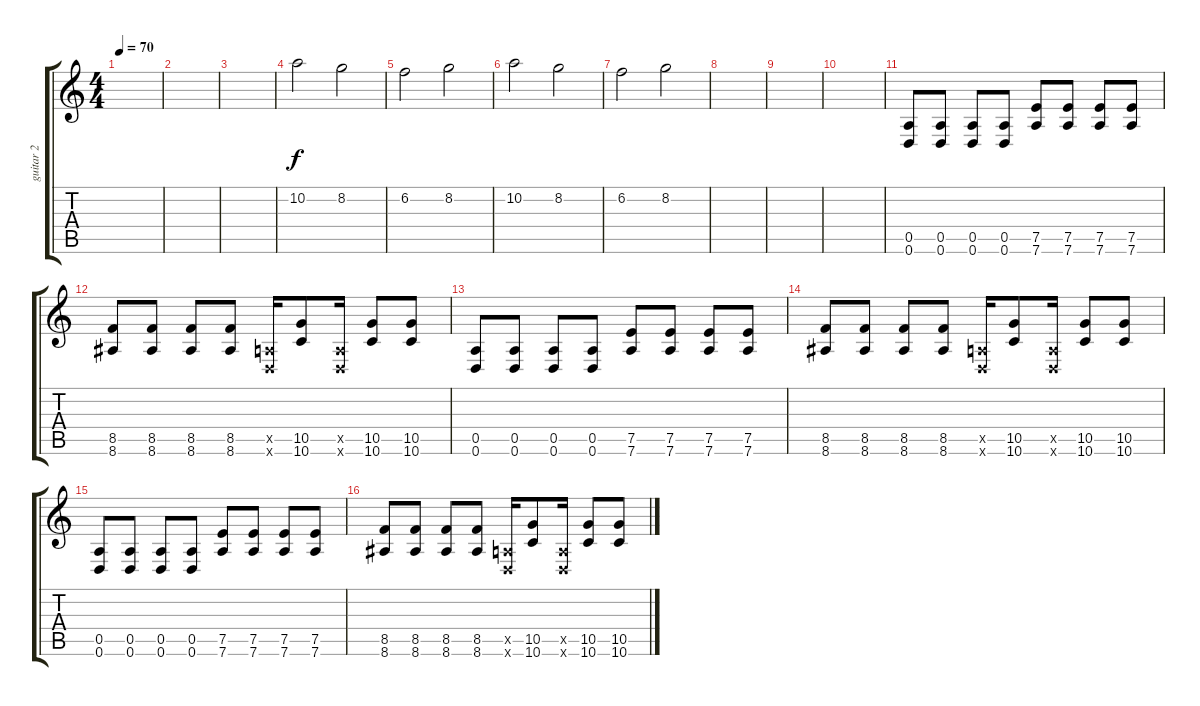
\track ("guitar 2" "guitar 2") {instrument distortionguitar}
\staff {score tabs}
\tuning (E4 B3 G3 D3 A2 D2) {hide}
\ts (4 4)
\tempo 70
\clef g2
\ks c
|
|
|
10.2.2 8.2.2 |
6.2.2 8.2.2 |
10.2.2 8.2.2 |
6.2.2 8.2.2 |
|
|
|
(0.5 0.6).8 (0.5 0.6).8 (0.5 0.6).8 (0.5 0.6).8 (7.5 7.6).8 (7.5 7.6).8 (7.5 7.6).8 (7.5 7.6).8 |
(8.5 8.6).8 (8.5 8.6).8 (8.5 8.6).8 (8.5 8.6).8 (0.5{x} 0.6{x}).16 (10.5 10.6).8 (0.5{x} 0.6{x}).16 (10.5 10.6).8 (10.5 10.6).8 |
(0.5 0.6).8 (0.5 0.6).8 (0.5 0.6).8 (0.5 0.6).8 (7.5 7.6).8 (7.5 7.6).8 (7.5 7.6).8 (7.5 7.6).8 |
(8.5 8.6).8 (8.5 8.6).8 (8.5 8.6).8 (8.5 8.6).8 (0.5{x} 0.6{x}).16 (10.5 10.6).8 (0.5{x} 0.6{x}).16 (10.5 10.6).8 (10.5 10.6).8 |
(0.5 0.6).8 (0.5 0.6).8 (0.5 0.6).8 (0.5 0.6).8 (7.5 7.6).8 (7.5 7.6).8 (7.5 7.6).8 (7.5 7.6).8 |
(8.5 8.6).8 (8.5 8.6).8 (8.5 8.6).8 (8.5 8.6).8 (0.5{x} 0.6{x}).16 (10.5 10.6).8 (0.5{x} 0.6{x}).16 (10.5 10.6).8 (10.5 10.6).8
